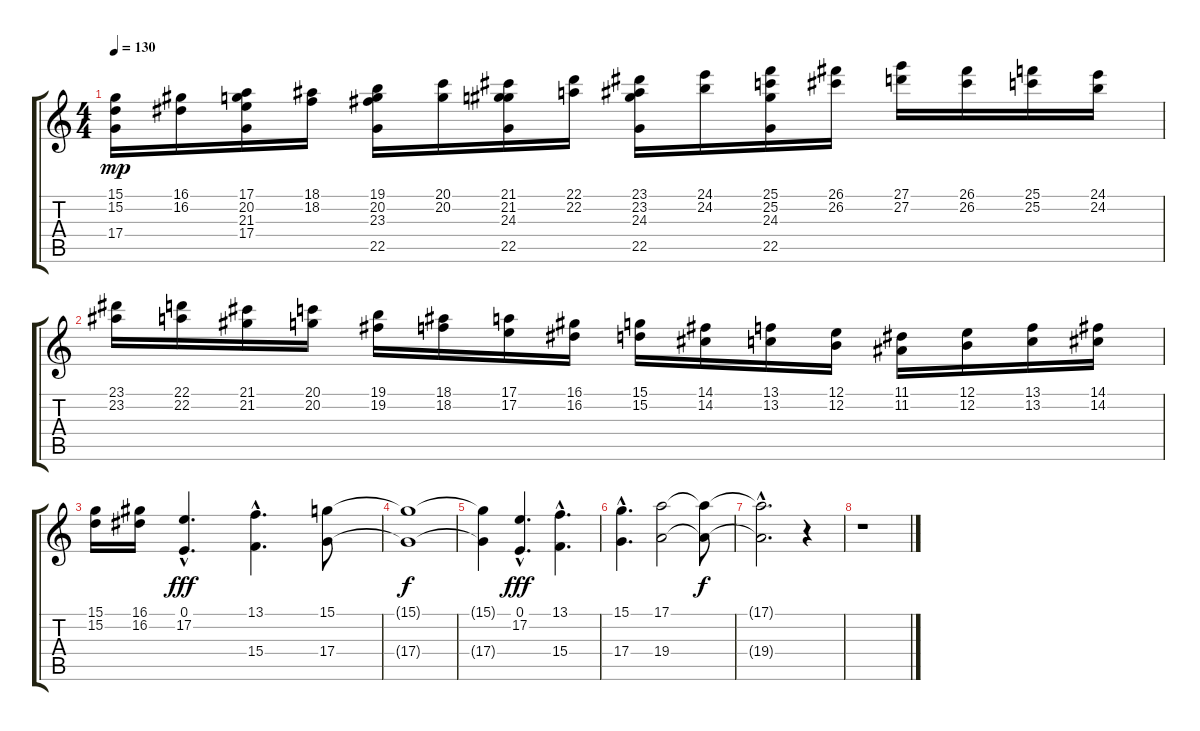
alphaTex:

\track "" {instrument stringensemble1}
\staff {score tabs}
\tuning (E4 B3 G3 D3 A2 E2) {hide}
\ts (4 4)
\tempo 130
\clef g2
\ks c
(15.1 15.2 17.4).16{dy mp} (16.1 16.2).16 (17.1 20.2 21.3 17.4).16 (18.1 18.2).16 (19.1 20.2 23.3 22.5).16 (20.1 20.2).16 (21.1 21.2 24.3 22.5).16 (22.1 22.2).16 (23.1 23.2 24.3 22.5).16 (24.1 24.2).16 (25.1 25.2 24.3 22.5).16 (26.1 26.2).16 (27.1 27.2).16 (26.1 26.2).16 (25.1 25.2).16 (24.1 24.2).16 |
(23.1 23.2).16 (22.1 22.2).16 (21.1 21.2).16 (20.1 20.2).16 (19.1 19.2).16 (18.1 18.2).16 (17.1 17.2).16 (16.1 16.2).16 (15.1 15.2).16 (14.1 14.2).16 (13.1 13.2).16 (12.1 12.2).16 (11.1 11.2).16 (12.1 12.2).16 (13.1 13.2).16 (14.1 14.2).16 |
(15.1 15.2).16 (16.1 16.2).16 (0.1{hac} 17.2{hac}).4{d dy fff} (13.1{hac} 15.4{hac}).4{d} (15.1 17.4).8 |
(15.1{t} 17.4{t}).1{dy f} |
(15.1{t} 17.4{t}).4 (0.1{hac} 17.2{hac}).4{d dy fff} (13.1{hac} 15.4{hac}).4{d} |
(15.1{hac} 17.4{hac}).4{d} (17.1 19.4).2 (17.1{t} 19.4{t}).8{dy f} |
(17.1{hac t} 19.4{hac t}).2{d} r.4 |
r.1
